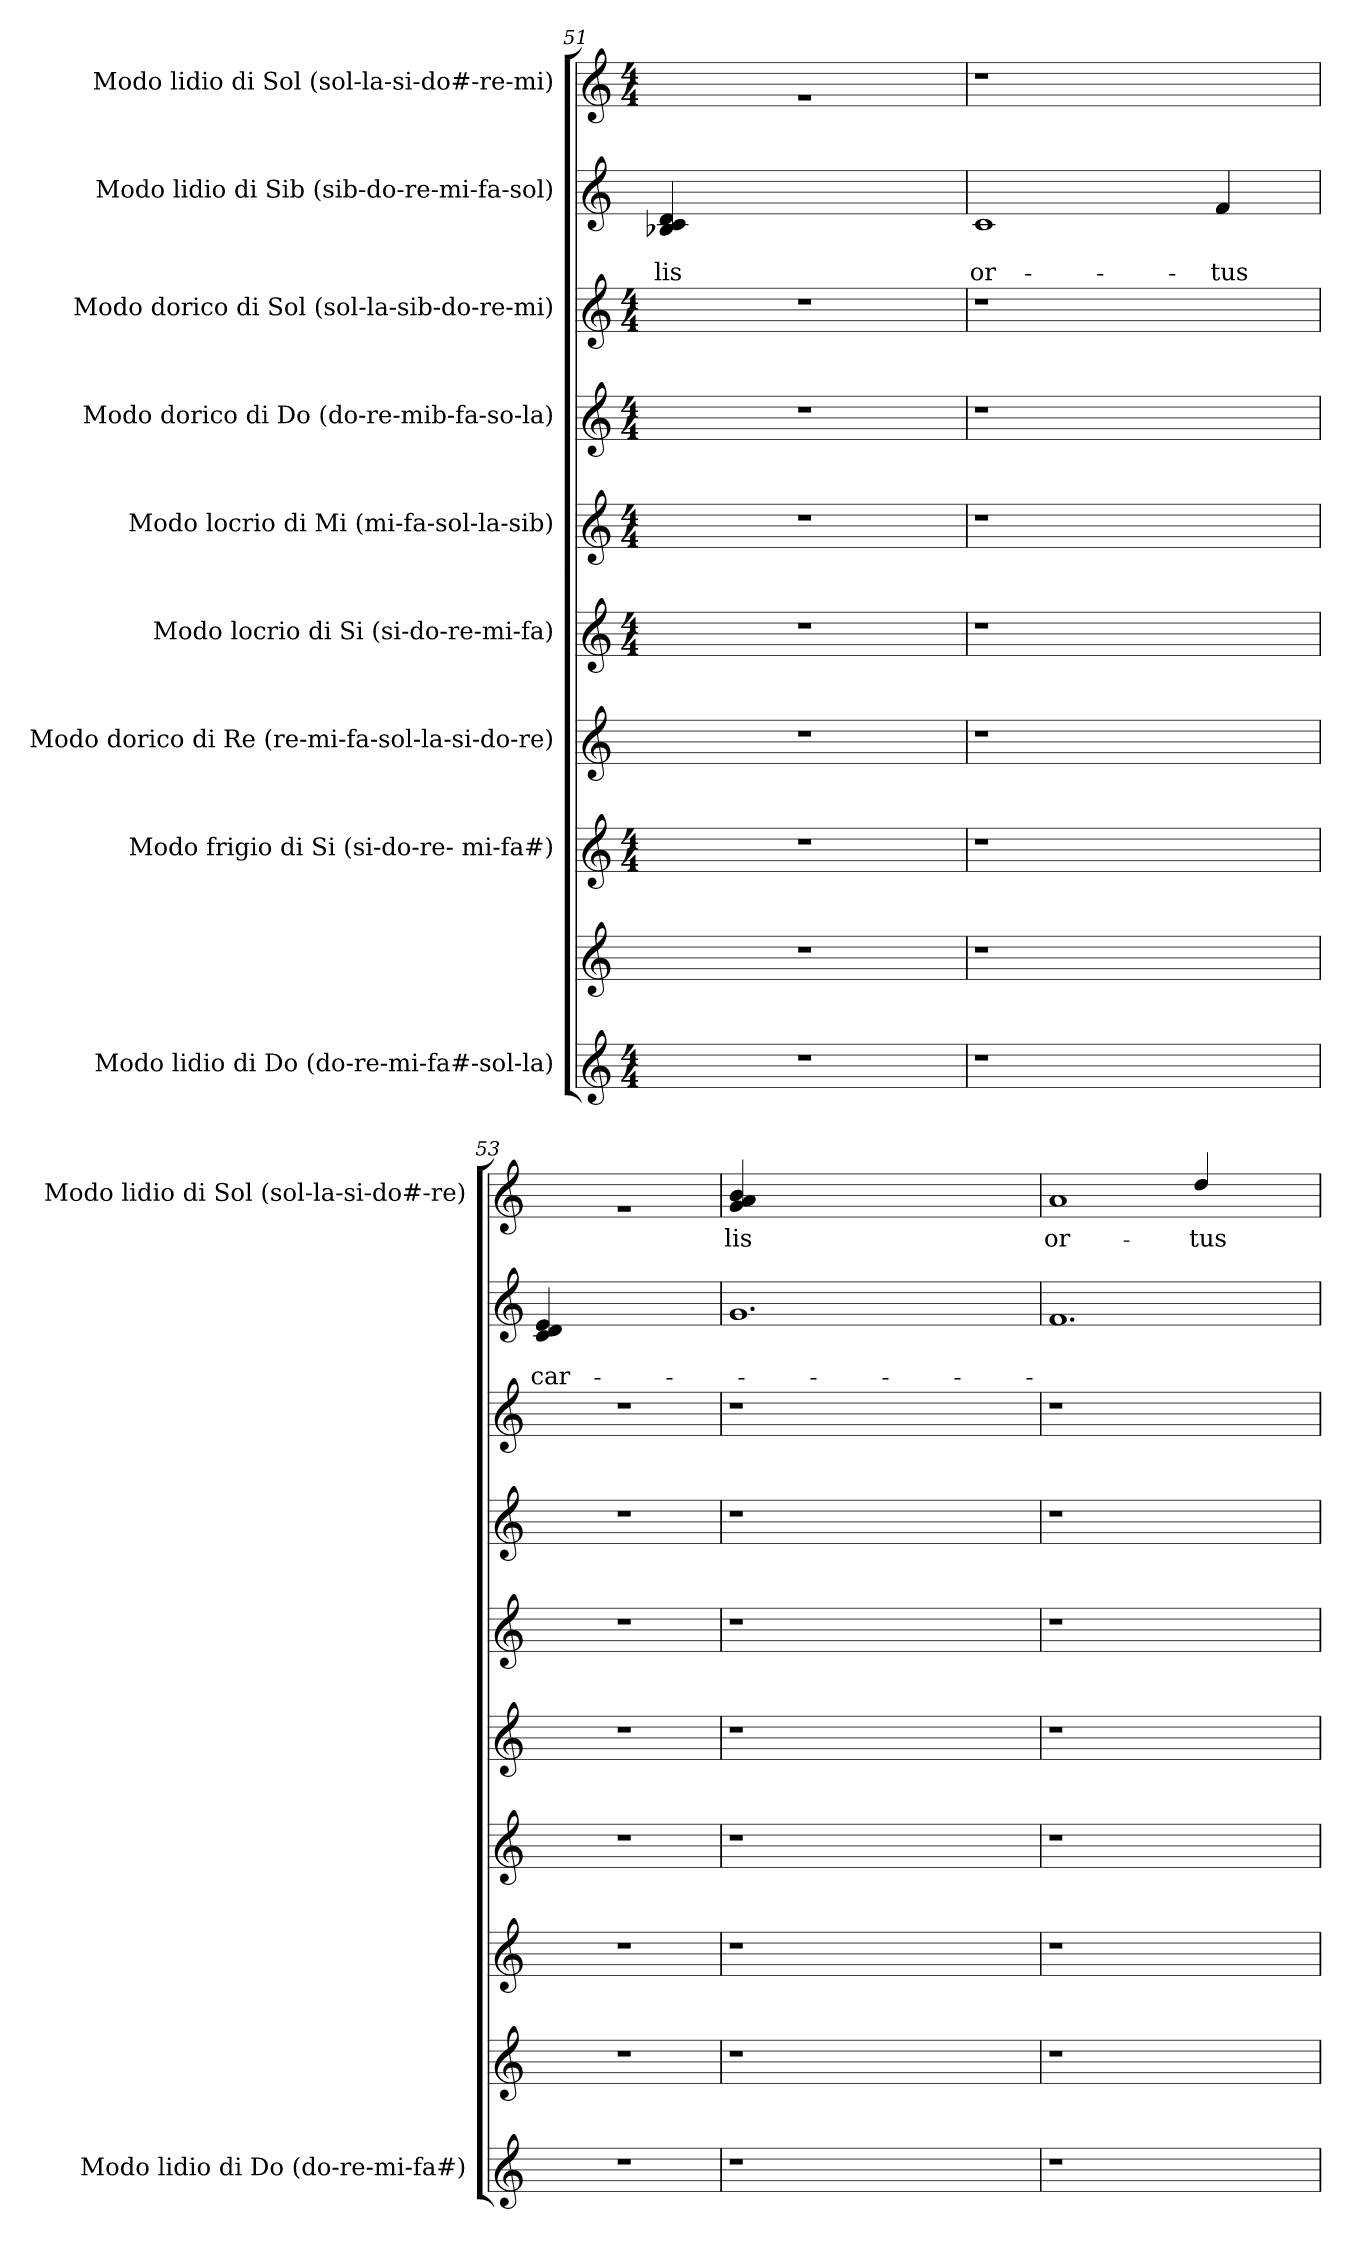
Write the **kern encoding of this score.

**kern	**kern	**kern	**kern	**kern	**kern	**kern	**kern	**kern	**text	**text	**kern	**text
*part10	*part9	*part8	*part7	*part6	*part5	*part4	*part3	*part2	*part2	*part2	*part1	*part1
*staff10	*staff9	*staff8	*staff7	*staff6	*staff5	*staff4	*staff3	*staff2	*staff2	*staff2	*staff1	*staff1
*I"Modo lidio di Do (do-re-mi-fa#-sol-la)	*	*I"Modo frigio di Si (si-do-re- mi-fa#)	*I"Modo dorico di Re (re-mi-fa-sol-la-si-do-re)	*I"Modo locrio di Si (si-do-re-mi-fa)	*I"Modo locrio di Mi (mi-fa-sol-la-sib)	*I"Modo dorico di Do (do-re-mib-fa-so-la)	*I"Modo dorico di Sol (sol-la-sib-do-re-mi)	*I"Modo lidio di Sib (sib-do-re-mi-fa-sol)	*	*	*I"Modo lidio di Sol (sol-la-si-do#-re-mi)	*
*I'Modo lidio di Do (do-re-mi-fa#)	*	*	*	*	*	*	*	*	*	*	*I'Modo lidio di Sol (sol-la-si-do#-re)	*
*clefG2	*clefG2	*clefG2	*clefG2	*clefG2	*clefG2	*clefG2	*clefG2	*clefG2	*	*	*clefG2	*
*k[]	*k[]	*k[]	*k[]	*k[]	*k[]	*k[]	*k[]	*k[]	*	*	*k[]	*
*C:	*C:	*C:	*C:	*C:	*C:	*C:	*C:	*C:	*	*	*C:	*
*M4/4	*	*M4/4	*	*M4/4	*M4/4	*M4/4	*M4/4	*	*	*	*M4/4	*
=51	=51	=51	=51	=51	=51	=51	=51	=51	=51	=51	=51	=51
!	!	!	!	!	!	!	!	!	!	!LO:LY:b	!LO:N:vis=1	!
1r	1r	1r	1r	1r	1r	1r	1r	4B-X/ 4c/ 4d/	.	-lis	1ra	.
.	.	.	.	.	.	.	.	2.ryy	.	.	.	.
!!LO:LB:g=z
=52	=52	=52	=52	=52	=52	=52	=52	=52	=52	=52	=52	=52
!	!	!	!	!	!	!	!	!	!	!LO:LY:b	!LO:N:vis=1	!
1r	1r	1r	1r	1r	1r	1r	1r	1c	.	or-	1r	.
!	!	!	!	!	!	!	!	!	!	!LO:LY:b	!	!
4ryy	4ryy	4ryy	4ryy	4ryy	4ryy	4ryy	4ryy	4f/	.	-tus	4ryy	.
=53	=53	=53	=53	=53	=53	=53	=53	=53	=53	=53	=53	=53
!	!	!	!	!	!	!	!	!	!	!LO:LY:b	!LO:N:vis=1	!
1r	1r	1r	1r	1r	1r	1r	1r	4c/ 4d/ 4e/	.	car-	1ra	.
.	.	.	.	.	.	.	.	2.ryy	.	.	.	.
=54	=54	=54	=54	=54	=54	=54	=54	=54	=54	=54	=54	=54
!	!	!	!	!	!	!	!	!	!	!	!	!LO:LY:b
1r	1r	1r	1r	1r	1r	1r	1r	1.g	.	.	4g/ 4a/ 4b/	-lis
.	.	.	.	.	.	.	.	.	.	.	1ryy	.
2ryy	2ryy	2ryy	2ryy	2ryy	2ryy	2ryy	2ryy	.	.	.	.	.
.	.	.	.	.	.	.	.	.	.	.	4ryy	.
=55	=55	=55	=55	=55	=55	=55	=55	=55	=55	=55	=55	=55
!	!	!	!	!	!	!	!	!	!	!	!	!LO:LY:b
1r	1r	1r	1r	1r	1r	1r	1r	1.f	.	.	1a	or-
!	!	!	!	!	!	!	!	!	!	!	!	!LO:LY:b
2ryy	2ryy	2ryy	2ryy	2ryy	2ryy	2ryy	2ryy	.	.	.	4dd/	-tus
.	.	.	.	.	.	.	.	.	.	.	4ryy	.
=	=	=	=	=	=	=	=	=	=	=	=	=
*-	*-	*-	*-	*-	*-	*-	*-	*-	*-	*-	*-	*-
